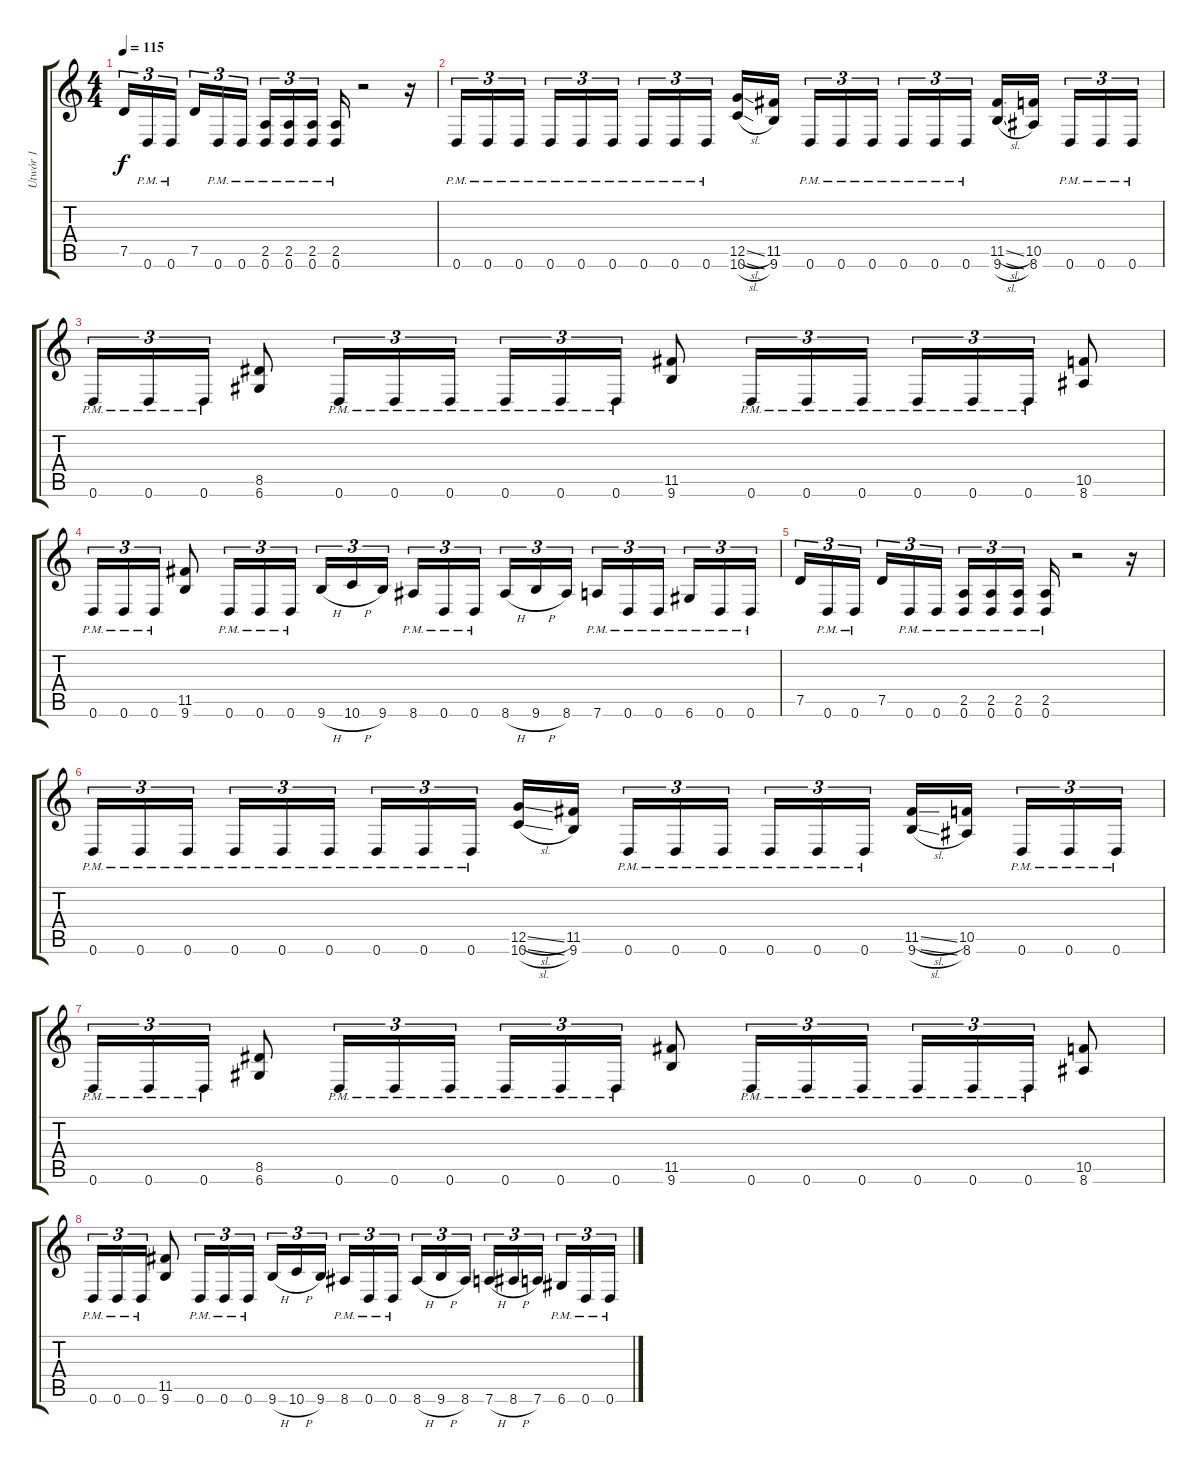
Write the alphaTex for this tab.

\track ("Utwór 1" "Utwór 1") {instrument distortionguitar}
\staff {score tabs}
\tuning (D4 A3 F3 C3 G2 D2) {hide}
\ts (4 4)
\tempo 115
\clef g2
\ks c
7.5.16{tu (3 2) dy f} 0.6{pm}.16{tu (3 2)} 0.6{pm}.16{tu (3 2) beam splitsecondary} 7.5.16{tu (3 2)} 0.6{pm}.16{tu (3 2)} 0.6{pm}.16{tu (3 2)} (2.5{pm} 0.6{pm}).16{tu (3 2)} (2.5{pm} 0.6{pm}).16{tu (3 2)} (2.5{pm} 0.6{pm}).16{tu (3 2) beam splitsecondary} (2.5{pm} 0.6{pm}).16 r.2 r.16 |
0.6{pm}.16{tu (3 2)} 0.6{pm}.16{tu (3 2)} 0.6{pm}.16{tu (3 2) beam splitsecondary} 0.6{pm}.16{tu (3 2)} 0.6{pm}.16{tu (3 2)} 0.6{pm}.16{tu (3 2)} 0.6{pm}.16{tu (3 2)} 0.6{pm}.16{tu (3 2)} 0.6{pm}.16{tu (3 2) beam splitsecondary} (12.5{sl} 10.6{sl}).16 (11.5 9.6).16 0.6{pm}.16{tu (3 2)} 0.6{pm}.16{tu (3 2)} 0.6{pm}.16{tu (3 2) beam splitsecondary} 0.6{pm}.16{tu (3 2)} 0.6{pm}.16{tu (3 2)} 0.6{pm}.16{tu (3 2)} (11.5{sl} 9.6{sl}).16 (10.5 8.6).16{beam splitsecondary} 0.6{pm}.16{tu (3 2)} 0.6{pm}.16{tu (3 2)} 0.6{pm}.16{tu (3 2)} |
0.6{pm}.16{tu (3 2)} 0.6{pm}.16{tu (3 2)} 0.6{pm}.16{tu (3 2)} (8.5 6.6).8 0.6{pm}.16{tu (3 2)} 0.6{pm}.16{tu (3 2)} 0.6{pm}.16{tu (3 2) beam splitsecondary} 0.6{pm}.16{tu (3 2)} 0.6{pm}.16{tu (3 2)} 0.6{pm}.16{tu (3 2)} (11.5 9.6).8 0.6{pm}.16{tu (3 2)} 0.6{pm}.16{tu (3 2)} 0.6{pm}.16{tu (3 2)} 0.6{pm}.16{tu (3 2)} 0.6{pm}.16{tu (3 2)} 0.6{pm}.16{tu (3 2)} (10.5 8.6).8 |
0.6{pm}.16{tu (3 2)} 0.6{pm}.16{tu (3 2)} 0.6{pm}.16{tu (3 2)} (11.5 9.6).8 0.6{pm}.16{tu (3 2)} 0.6{pm}.16{tu (3 2)} 0.6{pm}.16{tu (3 2) beam splitsecondary} 9.6{h}.16{tu (3 2)} 10.6{h}.16{tu (3 2)} 9.6.16{tu (3 2)} 8.6{pm}.16{tu (3 2)} 0.6{pm}.16{tu (3 2)} 0.6{pm}.16{tu (3 2) beam splitsecondary} 8.6{h}.16{tu (3 2)} 9.6{h}.16{tu (3 2)} 8.6.16{tu (3 2)} 7.6{pm}.16{tu (3 2)} 0.6{pm}.16{tu (3 2)} 0.6{pm}.16{tu (3 2) beam splitsecondary} 6.6{pm}.16{tu (3 2)} 0.6{pm}.16{tu (3 2)} 0.6{pm}.16{tu (3 2)} |
7.5.16{tu (3 2)} 0.6{pm}.16{tu (3 2)} 0.6{pm}.16{tu (3 2) beam splitsecondary} 7.5.16{tu (3 2)} 0.6{pm}.16{tu (3 2)} 0.6{pm}.16{tu (3 2)} (2.5{pm} 0.6{pm}).16{tu (3 2)} (2.5{pm} 0.6{pm}).16{tu (3 2)} (2.5{pm} 0.6{pm}).16{tu (3 2) beam splitsecondary} (2.5{pm} 0.6{pm}).16 r.2 r.16 |
0.6{pm}.16{tu (3 2)} 0.6{pm}.16{tu (3 2)} 0.6{pm}.16{tu (3 2) beam splitsecondary} 0.6{pm}.16{tu (3 2)} 0.6{pm}.16{tu (3 2)} 0.6{pm}.16{tu (3 2)} 0.6{pm}.16{tu (3 2)} 0.6{pm}.16{tu (3 2)} 0.6{pm}.16{tu (3 2) beam splitsecondary} (12.5{sl} 10.6{sl}).16 (11.5 9.6).16 0.6{pm}.16{tu (3 2)} 0.6{pm}.16{tu (3 2)} 0.6{pm}.16{tu (3 2) beam splitsecondary} 0.6{pm}.16{tu (3 2)} 0.6{pm}.16{tu (3 2)} 0.6{pm}.16{tu (3 2)} (11.5{sl} 9.6{sl}).16 (10.5 8.6).16{beam splitsecondary} 0.6{pm}.16{tu (3 2)} 0.6{pm}.16{tu (3 2)} 0.6{pm}.16{tu (3 2)} |
0.6{pm}.16{tu (3 2)} 0.6{pm}.16{tu (3 2)} 0.6{pm}.16{tu (3 2)} (8.5 6.6).8 0.6{pm}.16{tu (3 2)} 0.6{pm}.16{tu (3 2)} 0.6{pm}.16{tu (3 2) beam splitsecondary} 0.6{pm}.16{tu (3 2)} 0.6{pm}.16{tu (3 2)} 0.6{pm}.16{tu (3 2)} (11.5 9.6).8 0.6{pm}.16{tu (3 2)} 0.6{pm}.16{tu (3 2)} 0.6{pm}.16{tu (3 2)} 0.6{pm}.16{tu (3 2)} 0.6{pm}.16{tu (3 2)} 0.6{pm}.16{tu (3 2)} (10.5 8.6).8 |
0.6{pm}.16{tu (3 2)} 0.6{pm}.16{tu (3 2)} 0.6{pm}.16{tu (3 2)} (11.5 9.6).8 0.6{pm}.16{tu (3 2)} 0.6{pm}.16{tu (3 2)} 0.6{pm}.16{tu (3 2) beam splitsecondary} 9.6{h}.16{tu (3 2)} 10.6{h}.16{tu (3 2)} 9.6.16{tu (3 2)} 8.6{pm}.16{tu (3 2)} 0.6{pm}.16{tu (3 2)} 0.6{pm}.16{tu (3 2) beam splitsecondary} 8.6{h}.16{tu (3 2)} 9.6{h}.16{tu (3 2)} 8.6.16{tu (3 2)} 7.6{h}.16{tu (3 2)} 8.6{h}.16{tu (3 2)} 7.6.16{tu (3 2) beam splitsecondary} 6.6{pm}.16{tu (3 2)} 0.6{pm}.16{tu (3 2)} 0.6{pm}.16{tu (3 2)}
